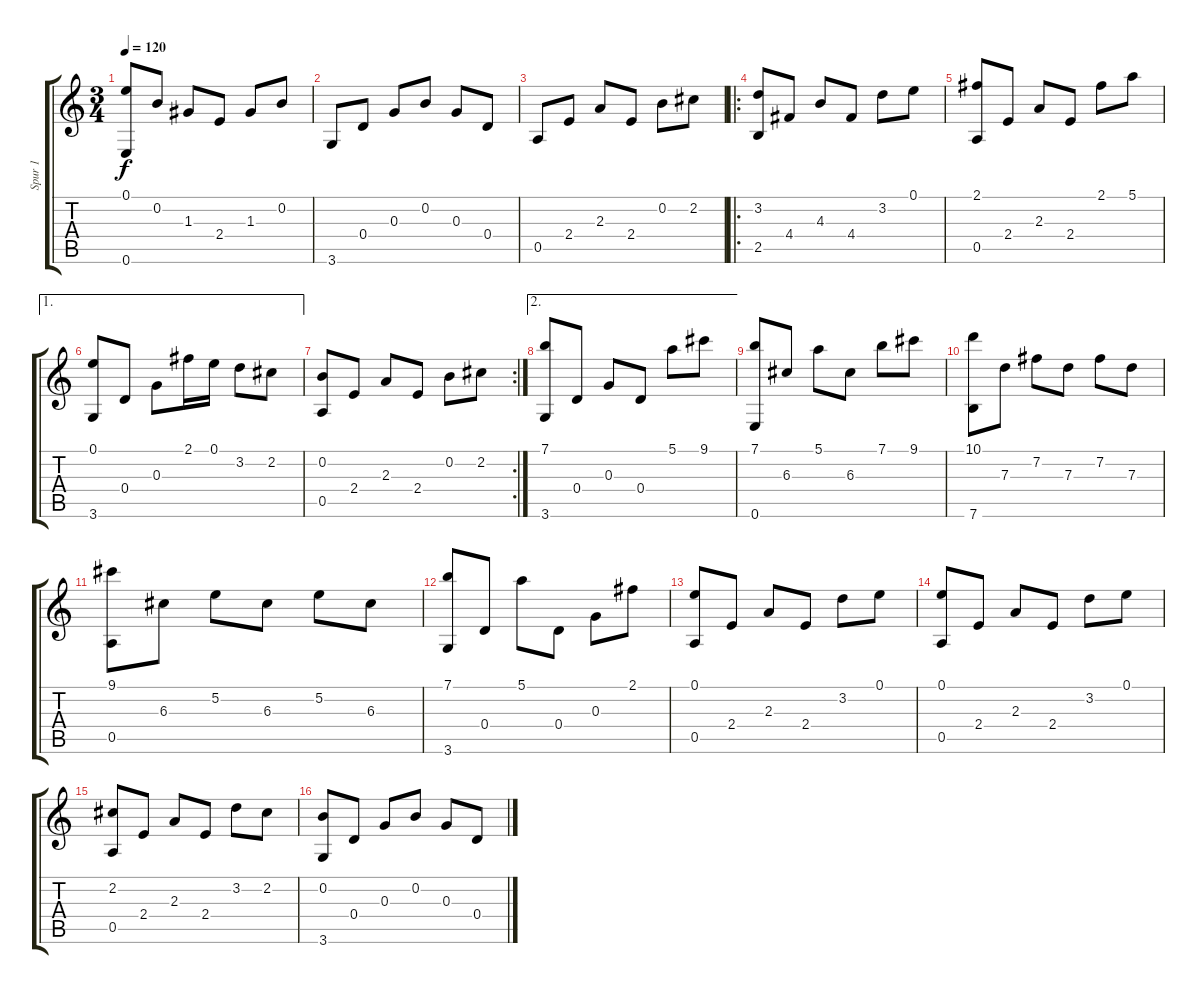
\track ("Spur 1" "Spur 1") {instrument acousticguitarnylon}
\staff {score tabs}
\tuning (E4 B3 G3 D3 A2 E2) {hide}
\ts (3 4)
\tempo 120
\clef g2
\ks c
(0.1 0.6).8{dy f} 0.2.8 1.3.8 2.4.8 1.3.8 0.2.8 |
3.6.8 0.4.8 0.3.8 0.2.8 0.3.8 0.4.8 |
0.5.8 2.4.8 2.3.8 2.4.8 0.2.8 2.2.8 |
\ro
(3.2 2.5).8 4.4.8 4.3.8 4.4.8 3.2.8 0.1.8 |
(2.1 0.5).8 2.4.8 2.3.8 2.4.8 2.1.8 5.1.8 |
\ae 1
(0.1 3.6).8 0.4.8 0.3.8 2.1.16 0.1.16 3.2.8 2.2.8 |
\rc 2
(0.2 0.5).8 2.4.8 2.3.8 2.4.8 0.2.8 2.2.8 |
\ae 2
(7.1 3.6).8 0.4.8 0.3.8 0.4.8 5.1.8 9.1.8 |
(7.1 0.6).8 6.3.8 5.1.8 6.3.8 7.1.8 9.1.8 |
(10.1 7.6).8 7.3.8 7.2.8 7.3.8 7.2.8 7.3.8 |
(9.1 0.5).8 6.3.8 5.2.8 6.3.8 5.2.8 6.3.8 |
(7.1 3.6).8 0.4.8 5.1.8 0.4.8 0.3.8 2.1.8 |
(0.1 0.5).8 2.4.8 2.3.8 2.4.8 3.2.8 0.1.8 |
(0.1 0.5).8 2.4.8 2.3.8 2.4.8 3.2.8 0.1.8 |
(2.2 0.5).8 2.4.8 2.3.8 2.4.8 3.2.8 2.2.8 |
(0.2 3.6).8 0.4.8 0.3.8 0.2.8 0.3.8 0.4.8
